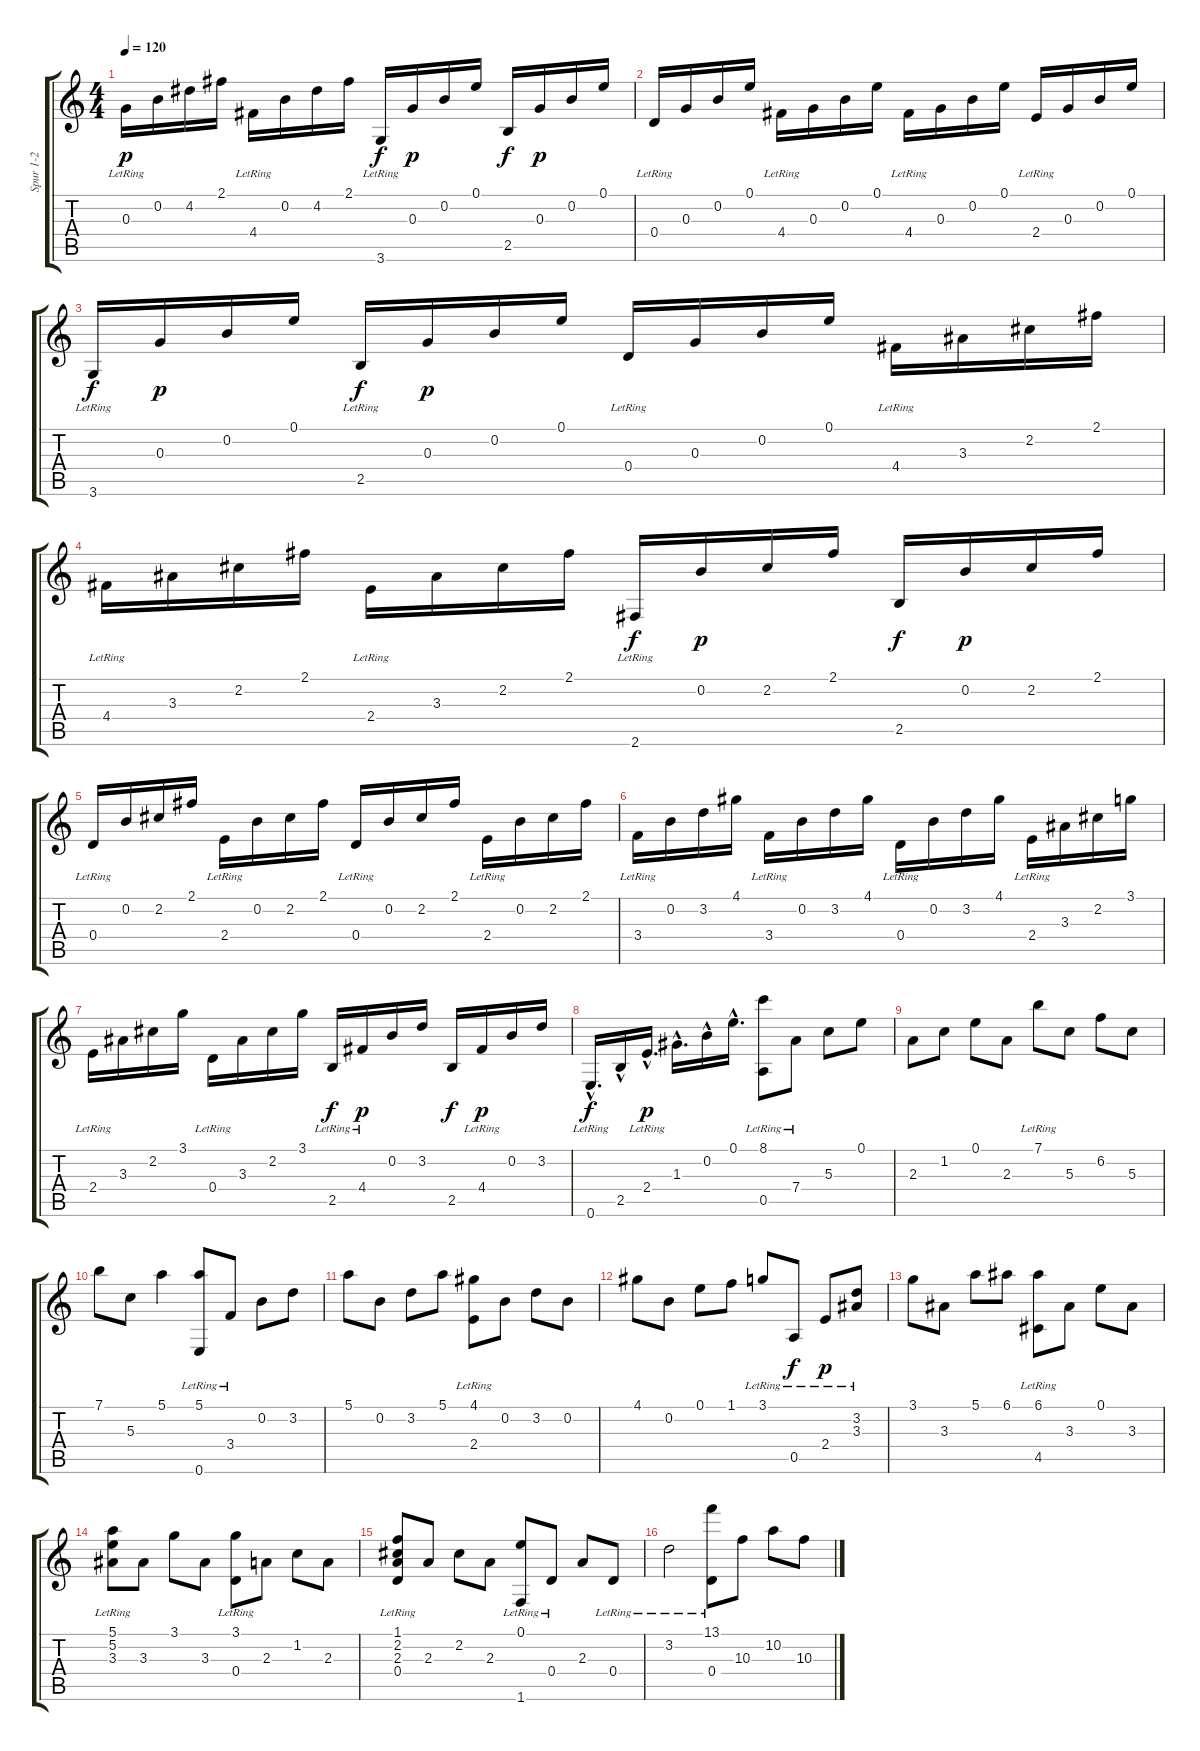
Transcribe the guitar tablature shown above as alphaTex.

\track ("Spur 1-2" "Spur 1-2") {instrument acousticguitarnylon}
\staff {score tabs}
\tuning (E4 B3 G3 D3 A2 E2) {hide}
\ts (4 4)
\tempo 120
\clef g2
\ks c
0.3{lr}.16{dy p} 0.2.16 4.2.16 2.1.16 4.4{lr}.16 0.2.16 4.2.16 2.1.16 3.6{lr}.16{dy f} 0.3.16{dy p} 0.2.16 0.1.16 2.5.16{dy f} 0.3.16{dy p} 0.2.16 0.1.16 |
0.4{lr}.16 0.3.16 0.2.16 0.1.16 4.4{lr}.16 0.3.16 0.2.16 0.1.16 4.4{lr}.16 0.3.16 0.2.16 0.1.16 2.4{lr}.16 0.3.16 0.2.16 0.1.16 |
3.6{lr}.16{dy f} 0.3.16{dy p} 0.2.16 0.1.16 2.5{lr}.16{dy f} 0.3.16{dy p} 0.2.16 0.1.16 0.4{lr}.16 0.3.16 0.2.16 0.1.16 4.4{lr}.16 3.3.16 2.2.16 2.1.16 |
4.4{lr}.16 3.3.16 2.2.16 2.1.16 2.4{lr}.16 3.3.16 2.2.16 2.1.16 2.6{lr}.16{dy f} 0.2.16{dy p} 2.2.16 2.1.16 2.5.16{dy f} 0.2.16{dy p} 2.2.16 2.1.16 |
0.4{lr}.16 0.2.16 2.2.16 2.1.16 2.4{lr}.16 0.2.16 2.2.16 2.1.16 0.4{lr}.16 0.2.16 2.2.16 2.1.16 2.4{lr}.16 0.2.16 2.2.16 2.1.16 |
3.4{lr}.16 0.2.16 3.2.16 4.1.16 3.4{lr}.16 0.2.16 3.2.16 4.1.16 0.4{lr}.16 0.2.16 3.2.16 4.1.16 2.4{lr}.16 3.3.16 2.2.16 3.1.16 |
2.4{lr}.16 3.3.16 2.2.16 3.1.16 0.4{lr}.16 3.3.16 2.2.16 3.1.16 2.5{lr}.16{dy f} 4.4{lr}.16{dy p} 0.2.16 3.2.16 2.5.16{dy f} 4.4{lr}.16{dy p} 0.2.16 3.2.16 |
0.6{hac lr}.16{d dy f} 2.5{hac}.16 2.4{hac lr}.16{d dy p} 1.3{hac}.16{d} 0.2{hac}.16 0.1{hac}.16{d} (8.1{lr} 0.5).8 7.4{lr}.8 5.3.8 0.1.8 |
2.3.8 1.2.8 0.1.8 2.3.8 7.1{lr}.8 5.3.8 6.2.8 5.3.8 |
7.1.8 5.3.8 5.1.4 (5.1{lr} 0.6{lr}).8 3.4{lr}.8 0.2.8 3.2.8 |
5.1.8 0.2.8 3.2.8 5.1.8 (4.1{lr} 2.4).8 0.2.8 3.2.8 0.2.8 |
4.1.8 0.2.8 0.1.8 1.1.8 3.1{lr}.8 0.5{lr}.8{dy f} 2.4{lr}.8{dy p} (3.2{lr} 3.3).8 |
3.1.8 3.3.8 5.1.8 6.1.8 (6.1{lr} 4.5{lr}).8 3.3.8 0.1.8 3.3.8 |
(5.1{lr} 5.2 3.3).8 3.3.8 3.1.8 3.3.8 (3.1{lr} 0.4).8 2.3.8 1.2.8 2.3.8 |
(1.1 2.2 2.3 0.4{lr}).8 2.3.8 2.2.8 2.3.8 (0.1{lr} 1.6{lr}).8 0.4{lr}.8 2.3.8 0.4{lr}.8 |
3.2{lr}.2 (13.1{lr} 0.4).8 10.3.8 10.2.8 10.3.8
